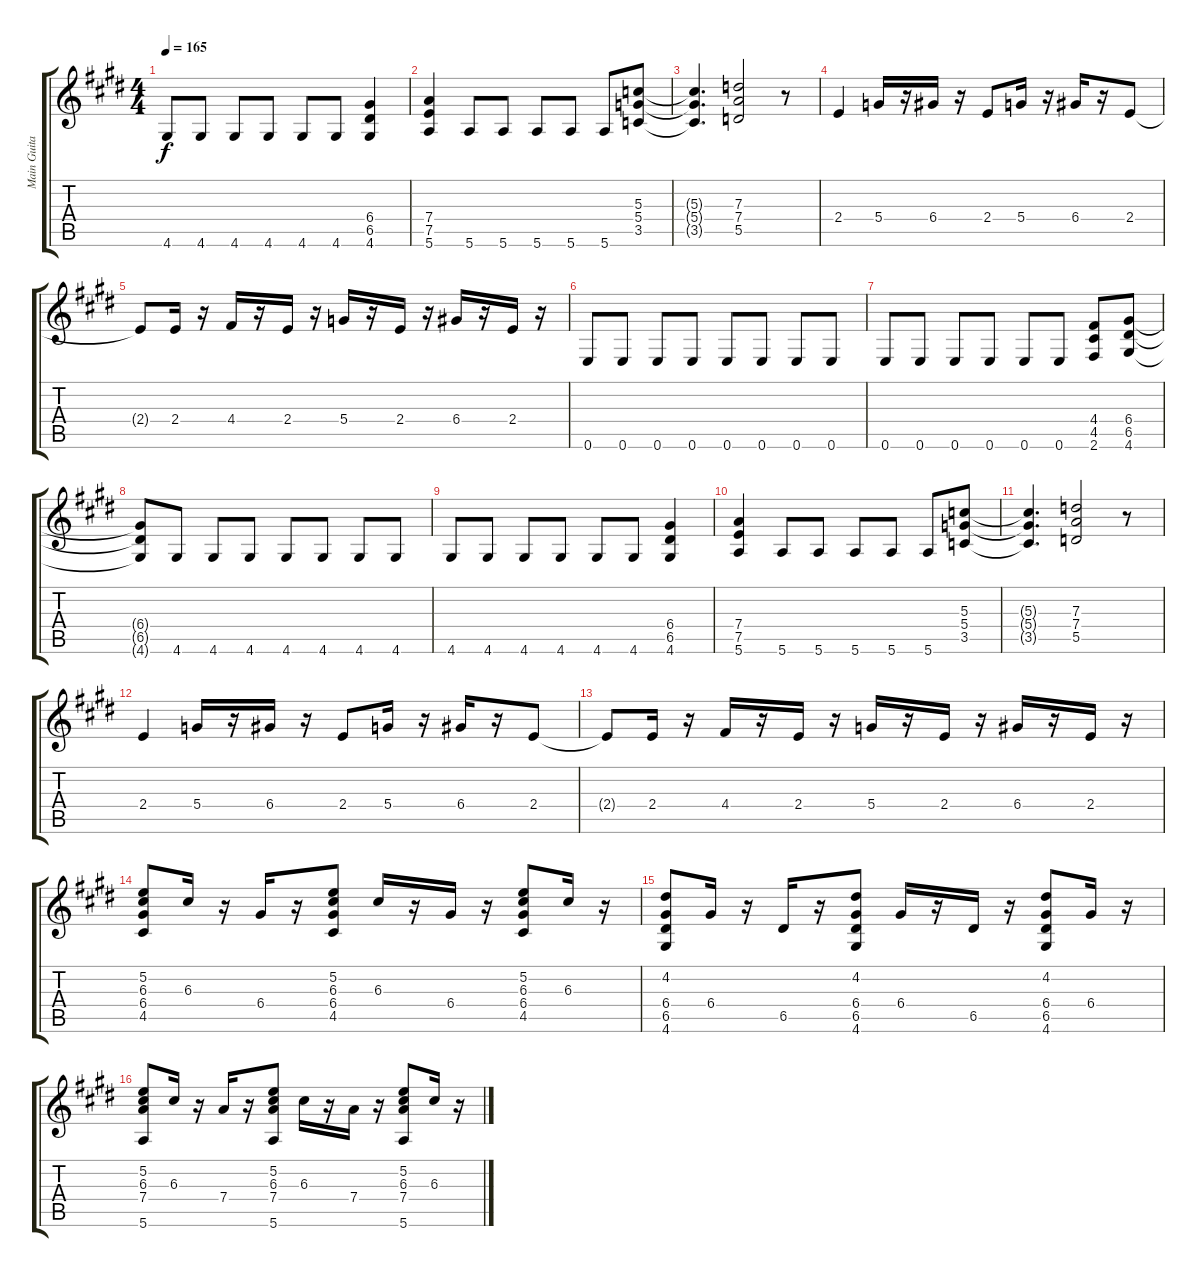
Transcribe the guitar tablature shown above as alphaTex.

\track ("Main Guitar" "Main Guita") {instrument distortionguitar}
\staff {score tabs}
\tuning (E4 B3 G3 D3 A2 E2) {hide}
\ts (4 4)
\tempo 165
\clef g2
\ks e
4.6.8{dy f} 4.6.8 4.6.8 4.6.8 4.6.8 4.6.8 (6.4 6.5 4.6).4 |
(7.4 7.5 5.6).4 5.6.8 5.6.8 5.6.8 5.6.8 5.6.8 (5.3 5.4 3.5).8 |
(5.3{t} 5.4{t} 3.5{t}).4{d} (7.3 7.4 5.5).2 r.8 |
2.4.4{volume 12} 5.4.16 r.16 6.4.16 r.16 2.4.8 5.4.16 r.16 6.4.16 r.16 2.4.8 |
2.4{t}.8 2.4.16 r.16 4.4.16 r.16 2.4.16 r.16 5.4.16 r.16 2.4.16 r.16 6.4.16 r.16 2.4.16 r.16 |
0.6.8{volume 13} 0.6.8 0.6.8 0.6.8 0.6.8 0.6.8 0.6.8 0.6.8 |
0.6.8 0.6.8 0.6.8 0.6.8 0.6.8 0.6.8 (4.4 4.5 2.6).8 (6.4 6.5 4.6).8 |
(6.4{t} 6.5{t} 4.6{t}).8 4.6.8 4.6.8 4.6.8 4.6.8 4.6.8 4.6.8 4.6.8 |
4.6.8 4.6.8 4.6.8 4.6.8 4.6.8 4.6.8 (6.4 6.5 4.6).4 |
(7.4 7.5 5.6).4 5.6.8 5.6.8 5.6.8 5.6.8 5.6.8 (5.3 5.4 3.5).8 |
(5.3{t} 5.4{t} 3.5{t}).4{d} (7.3 7.4 5.5).2 r.8 |
2.4.4{volume 12} 5.4.16 r.16 6.4.16 r.16 2.4.8 5.4.16 r.16 6.4.16 r.16 2.4.8 |
2.4{t}.8 2.4.16 r.16 4.4.16 r.16 2.4.16 r.16 5.4.16 r.16 2.4.16 r.16 6.4.16 r.16 2.4.16 r.16 |
(5.2 6.3 6.4 4.5).8 6.3.16 r.16 6.4.16 r.16 (5.2 6.3 6.4 4.5).8 6.3.16 r.16 6.4.16 r.16 (5.2 6.3 6.4 4.5).8 6.3.16 r.16 |
(4.2 6.4 6.5 4.6).8 6.4.16 r.16 6.5.16 r.16 (4.2 6.4 6.5 4.6).8 6.4.16 r.16 6.5.16 r.16 (4.2 6.4 6.5 4.6).8 6.4.16 r.16 |
(5.2 6.3 7.4 5.6).8 6.3.16 r.16 7.4.16 r.16 (5.2 6.3 7.4 5.6).8 6.3.16 r.16 7.4.16 r.16 (5.2 6.3 7.4 5.6).8 6.3.16 r.16
